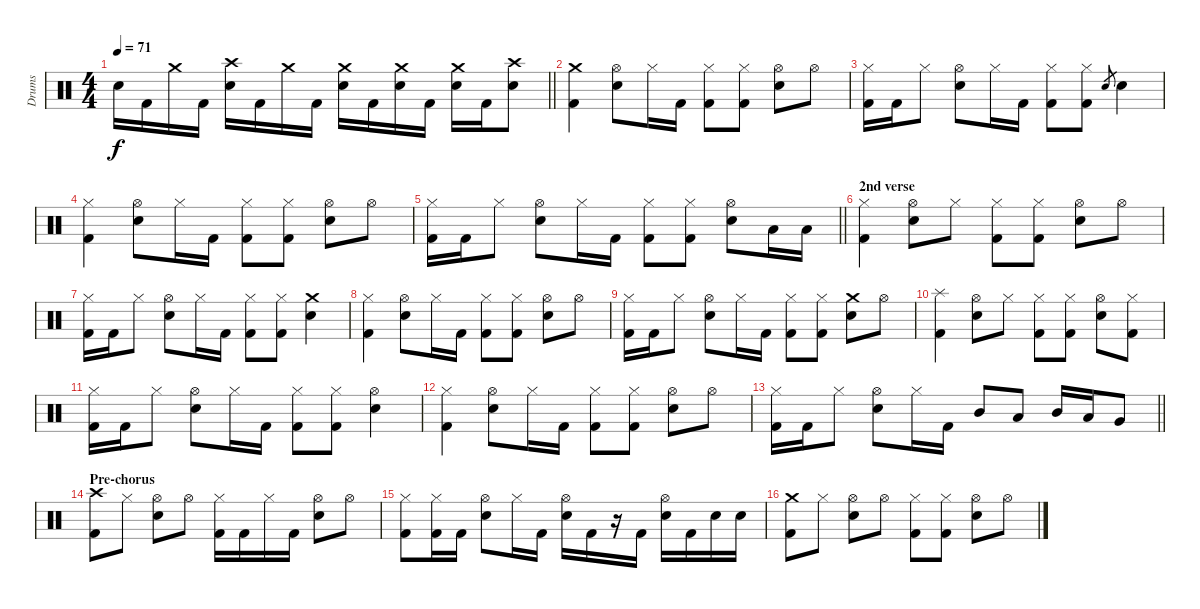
\track ("Drums" "Drums") {instrument percussion}
\staff {score}
\articulation defaults
\ts (4 4)
\tempo 71
\clef neutral
\barLineRight lightlight
\ks c "Snare (hit) 2".16{dy f} "Kick (hit) 2".16 "Crash medium (hit)".16 "Kick (hit) 2".16
("Crash high (hit)" "Snare (hit) 2").16 "Kick (hit) 2".16 "Crash medium (hit)".16 "Kick (hit) 2".16 ("Crash medium (hit)" "Snare (hit) 2").16 "Kick (hit) 2".16 ("Crash medium (hit)" "Snare (hit) 2").16 "Kick (hit) 2".16 ("Crash medium (hit)" "Snare (hit) 2").16 "Kick (hit) 2".16 ("Crash high (hit)" "Snare (hit) 2").8 |
("Crash medium (hit)" "Kick (hit) 2").4 ("Hi-Hat (open)" "Snare (hit) 2").8 "Hi-Hat (closed)".16 "Kick (hit) 2".16 ("Hi-Hat (closed)" "Kick (hit) 2").8 ("Hi-Hat (closed)" "Kick (hit) 2").8 ("Hi-Hat (open)" "Snare (hit) 2").8 "Hi-Hat (open)".8 |
("Hi-Hat (closed)" "Kick (hit) 2").16 "Kick (hit) 2".16 "Hi-Hat (closed)".8 ("Hi-Hat (open)" "Snare (hit) 2").8 "Hi-Hat (closed)".16 "Kick (hit) 2".16 ("Hi-Hat (closed)" "Kick (hit) 2").8 ("Hi-Hat (closed)" "Kick (hit) 2").8 "Snare (hit) 2"{sl}.8{gr} "Snare (hit) 2".4 |
("Hi-Hat (closed)" "Kick (hit) 2").4 ("Hi-Hat (open)" "Snare (hit) 2").8 "Hi-Hat (closed)".16 "Kick (hit) 2".16 ("Hi-Hat (closed)" "Kick (hit) 2").8 ("Hi-Hat (closed)" "Kick (hit) 2").8 ("Hi-Hat (open)" "Snare (hit) 2").8 "Hi-Hat (open)".8 |
\barLineRight lightlight
("Hi-Hat (closed)" "Kick (hit) 2").16 "Kick (hit) 2".16 "Hi-Hat (closed)".8 ("Hi-Hat (open)" "Snare (hit) 2").8 "Hi-Hat (closed)".16 "Kick (hit) 2".16 ("Hi-Hat (closed)" "Kick (hit) 2").8 ("Hi-Hat (closed)" "Kick (hit) 2").8 ("Hi-Hat (open)" "Snare (hit) 2").8 "Low Tom (hit)".16 "Low Tom (hit)".16 |
\section ("" "2nd verse")
("Hi-Hat (closed)" "Kick (hit) 2").4 ("Hi-Hat (open)" "Snare (hit) 2").8 "Hi-Hat (closed)".8 ("Hi-Hat (closed)" "Kick (hit) 2").8 ("Hi-Hat (closed)" "Kick (hit) 2").8 ("Hi-Hat (open)" "Snare (hit) 2").8 "Hi-Hat (open)".8 |
("Hi-Hat (closed)" "Kick (hit) 2").16 "Kick (hit) 2".16 "Hi-Hat (closed)".8 ("Hi-Hat (open)" "Snare (hit) 2").8 "Hi-Hat (closed)".16 "Kick (hit) 2".16 ("Hi-Hat (closed)" "Kick (hit) 2").8 ("Hi-Hat (closed)" "Kick (hit) 2").8 ("Crash medium (hit)" "Snare (hit) 2").4 |
("Hi-Hat (closed)" "Kick (hit) 2").4 ("Hi-Hat (open)" "Snare (hit) 2").8 "Hi-Hat (closed)".16 "Kick (hit) 2".16 ("Hi-Hat (closed)" "Kick (hit) 2").8 ("Hi-Hat (closed)" "Kick (hit) 2").8 ("Hi-Hat (open)" "Snare (hit) 2").8 "Hi-Hat (open)".8 |
("Hi-Hat (closed)" "Kick (hit) 2").16 "Kick (hit) 2".16 "Hi-Hat (closed)".8 ("Hi-Hat (open)" "Snare (hit) 2").8 "Hi-Hat (closed)".16 "Kick (hit) 2".16 ("Hi-Hat (closed)" "Kick (hit) 2").8 ("Hi-Hat (closed)" "Kick (hit) 2").8 ("Crash medium (hit)" "Snare (hit) 2").8 "Hi-Hat (open)".8 |
("Splash (hit)" "Kick (hit) 2").4 ("Hi-Hat (open)" "Snare (hit) 2").8 "Hi-Hat (closed)".8 ("Hi-Hat (closed)" "Kick (hit) 2").8 ("Hi-Hat (closed)" "Kick (hit) 2").8 ("Hi-Hat (open)" "Snare (hit) 2").8 ("Hi-Hat (closed)" "Kick (hit) 2").8 |
("Hi-Hat (closed)" "Kick (hit) 2").16 "Kick (hit) 2".16 "Hi-Hat (closed)".8 ("Hi-Hat (open)" "Snare (hit) 2").8 "Hi-Hat (closed)".16 "Kick (hit) 2".16 ("Hi-Hat (closed)" "Kick (hit) 2").8 ("Hi-Hat (closed)" "Kick (hit) 2").8 ("Hi-Hat (open)" "Snare (hit) 2").4 |
("Hi-Hat (closed)" "Kick (hit) 2").4 ("Hi-Hat (open)" "Snare (hit) 2").8 "Hi-Hat (closed)".16 "Kick (hit) 2".16 ("Hi-Hat (closed)" "Kick (hit) 2").8 ("Hi-Hat (closed)" "Kick (hit) 2").8 ("Hi-Hat (open)" "Snare (hit) 2").8 "Hi-Hat (open)".8 |
\barLineRight lightlight
("Hi-Hat (closed)" "Kick (hit) 2").16 "Kick (hit) 2".16 "Hi-Hat (closed)".8 ("Hi-Hat (open)" "Snare (hit) 2").8 "Hi-Hat (closed)".16 "Kick (hit) 2".16 "Mid Tom (hit)".8 "Low Tom (hit)".8 "Mid Tom (hit)".16 "Low Tom (hit)".16 "Very Low Tom (hit)".8 |
\section ("" "Pre-chorus")
("Crash high (hit)" "Kick (hit) 2").8 "Hi-Hat (closed)".8 ("Hi-Hat (open)" "Snare (hit) 2").8 "Hi-Hat (open)".8 ("Hi-Hat (closed)" "Kick (hit) 2").16 "Kick (hit) 2".16 "Hi-Hat (closed)".16 "Kick (hit) 2".16 ("Hi-Hat (open)" "Snare (hit) 2").8 "Hi-Hat (open)".8 |
("Hi-Hat (closed)" "Kick (hit) 2").8 ("Hi-Hat (closed)" "Kick (hit) 2").16 "Kick (hit) 2".16 ("Hi-Hat (open)" "Snare (hit) 2").8 "Hi-Hat (closed)".16 "Kick (hit) 2".16 ("Hi-Hat (open)" "Snare (hit) 2").16 "Kick (hit) 2".16 r.16 "Kick (hit) 2".16 ("Hi-Hat (open)" "Snare (hit) 2").16 "Kick (hit) 2".16 "Snare (hit) 2".16 "Snare (hit) 2".16 |
("Crash medium (hit)" "Kick (hit) 2").8 "Hi-Hat (closed)".8 ("Hi-Hat (open)" "Snare (hit) 2").8 "Hi-Hat (open)".8 ("Hi-Hat (closed)" "Kick (hit) 2").8 ("Hi-Hat (closed)" "Kick (hit) 2").8 ("Hi-Hat (open)" "Snare (hit) 2").8 "Hi-Hat (open)".8
